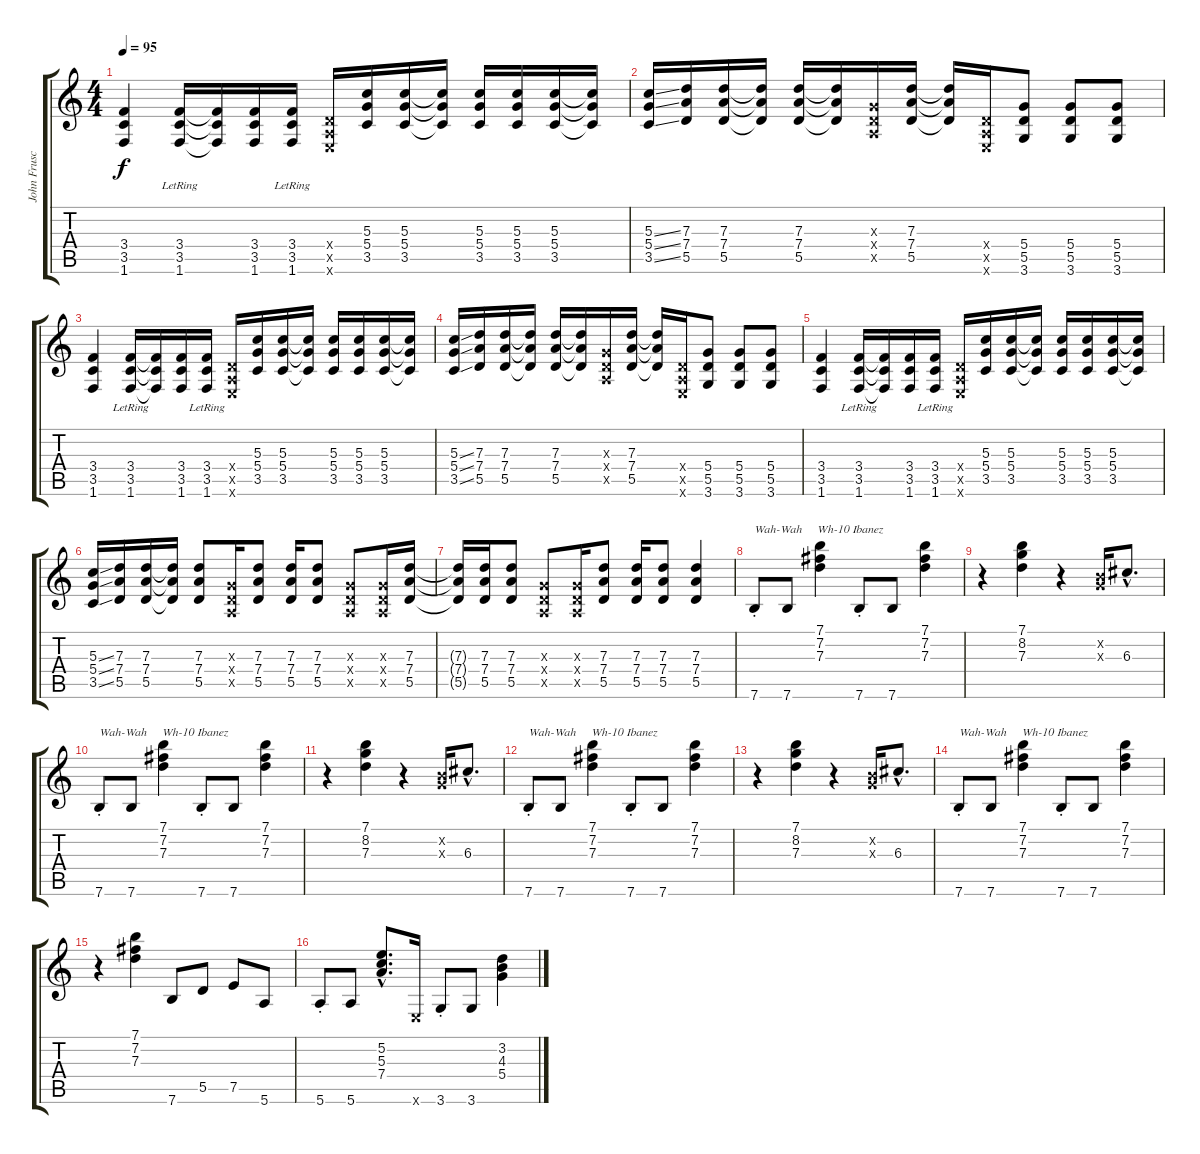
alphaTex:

\track ("John Frusciante" "John Frusc") {instrument distortionguitar}
\staff {score tabs}
\tuning (E4 B3 G3 D3 A2 E2) {hide}
\ts (4 4)
\tempo 95
\clef g2
\ks c
(3.4 3.5 1.6).4{dy f} (3.4{lr} 3.5{lr} 1.6{lr}).16 (3.4{t} 3.5{t} 1.6{t}).16 (3.4 3.5 1.6).16 (3.4{lr} 3.5{lr} 1.6{lr}).16 (0.4{x} 0.5{x} 0.6{x}).16 (5.3 5.4 3.5).16 (5.3 5.4 3.5).16 (5.3{t} 5.4{t} 3.5{t}).16 (5.3 5.4 3.5).16 (5.3 5.4 3.5).16 (5.3 5.4 3.5).16 (5.3{t} 5.4{t} 3.5{t}).16 |
(5.3{ss} 5.4{ss} 3.5{ss}).16 (7.3 7.4 5.5).16 (7.3 7.4 5.5).16 (7.3{t} 7.4{t} 5.5{t}).16 (7.3 7.4 5.5).16 (7.3{t} 7.4{t} 5.5{t}).16 (0.3{x} 0.4{x} 0.5{x}).16 (7.3 7.4 5.5).16 (7.3{t} 7.4{t} 5.5{t}).16 (0.4{x} 0.5{x} 0.6{x}).16 (5.4 5.5 3.6).8 (5.4 5.5 3.6).8 (5.4 5.5 3.6).8 |
(3.4 3.5 1.6).4 (3.4{lr} 3.5{lr} 1.6{lr}).16 (3.4{t} 3.5{t} 1.6{t}).16 (3.4 3.5 1.6).16 (3.4{lr} 3.5{lr} 1.6{lr}).16 (0.4{x} 0.5{x} 0.6{x}).16 (5.3 5.4 3.5).16 (5.3 5.4 3.5).16 (5.3{t} 5.4{t} 3.5{t}).16 (5.3 5.4 3.5).16 (5.3 5.4 3.5).16 (5.3 5.4 3.5).16 (5.3{t} 5.4{t} 3.5{t}).16 |
(5.3{ss} 5.4{ss} 3.5{ss}).16 (7.3 7.4 5.5).16 (7.3 7.4 5.5).16 (7.3{t} 7.4{t} 5.5{t}).16 (7.3 7.4 5.5).16 (7.3{t} 7.4{t} 5.5{t}).16 (0.3{x} 0.4{x} 0.5{x}).16 (7.3 7.4 5.5).16 (7.3{t} 7.4{t} 5.5{t}).16 (0.4{x} 0.5{x} 0.6{x}).16 (5.4 5.5 3.6).8 (5.4 5.5 3.6).8 (5.4 5.5 3.6).8 |
(3.4 3.5 1.6).4 (3.4{lr} 3.5{lr} 1.6{lr}).16 (3.4{t} 3.5{t} 1.6{t}).16 (3.4 3.5 1.6).16 (3.4{lr} 3.5{lr} 1.6{lr}).16 (0.4{x} 0.5{x} 0.6{x}).16 (5.3 5.4 3.5).16 (5.3 5.4 3.5).16 (5.3{t} 5.4{t} 3.5{t}).16 (5.3 5.4 3.5).16 (5.3 5.4 3.5).16 (5.3 5.4 3.5).16 (5.3{t} 5.4{t} 3.5{t}).16 |
(5.3{ss} 5.4{ss} 3.5{ss}).16 (7.3 7.4 5.5).16 (7.3 7.4 5.5).16 (7.3{t} 7.4{t} 5.5{t}).16 (7.3 7.4 5.5).8 (0.3{x} 0.4{x} 0.5{x}).16 (7.3 7.4 5.5).8 (7.3 7.4 5.5).16 (7.3 7.4 5.5).8 (0.3{x} 0.4{x} 0.5{x}).8 (0.3{x} 0.4{x} 0.5{x}).16 (7.3 7.4 5.5).16 |
(7.3{t} 7.4{t} 5.5{t}).16 (7.3 7.4 5.5).16 (7.3 7.4 5.5).8 (0.3{x} 0.4{x} 0.5{x}).8 (0.3{x} 0.4{x} 0.5{x}).16 (7.3 7.4 5.5).8 (7.3 7.4 5.5).16 (7.3 7.4 5.5).8 (7.3 7.4 5.5).4 |
7.6{st}.8{txt "Wah-Wah     Wh-10 Ibanez" volume 16 instrument electricguitarclean} 7.6.8 (7.1 7.2 7.3).4 7.6{st}.8 7.6.8 (7.1 7.2 7.3).4 |
r.4 (7.1 8.2 7.3).4 r.4 (0.2{x} 0.3{x}).16 6.3{hac}.8{d} |
7.6{st}.8{txt "Wah-Wah     Wh-10 Ibanez" volume 16 instrument electricguitarclean} 7.6.8 (7.1 7.2 7.3).4 7.6{st}.8 7.6.8 (7.1 7.2 7.3).4 |
r.4 (7.1 8.2 7.3).4 r.4 (0.2{x} 0.3{x}).16 6.3{hac}.8{d} |
7.6{st}.8{txt "Wah-Wah     Wh-10 Ibanez" volume 16 instrument electricguitarclean} 7.6.8 (7.1 7.2 7.3).4 7.6{st}.8 7.6.8 (7.1 7.2 7.3).4 |
r.4 (7.1 8.2 7.3).4 r.4 (0.2{x} 0.3{x}).16 6.3{hac}.8{d} |
7.6{st}.8{txt "Wah-Wah     Wh-10 Ibanez" volume 16 instrument electricguitarclean} 7.6.8 (7.1 7.2 7.3).4 7.6{st}.8 7.6.8 (7.1 7.2 7.3).4 |
r.4 (7.1 7.2 7.3).4 7.6.8 5.5.8 7.5.8 5.6.8 |
5.6{st}.8{volume 12 balance 3 instrument distortionguitar} 5.6.8 (5.2{hac} 5.3{hac} 7.4{hac}).8{d} 0.6{x}.16 3.6{st}.8 3.6.8 (3.2 4.3 5.4).4
